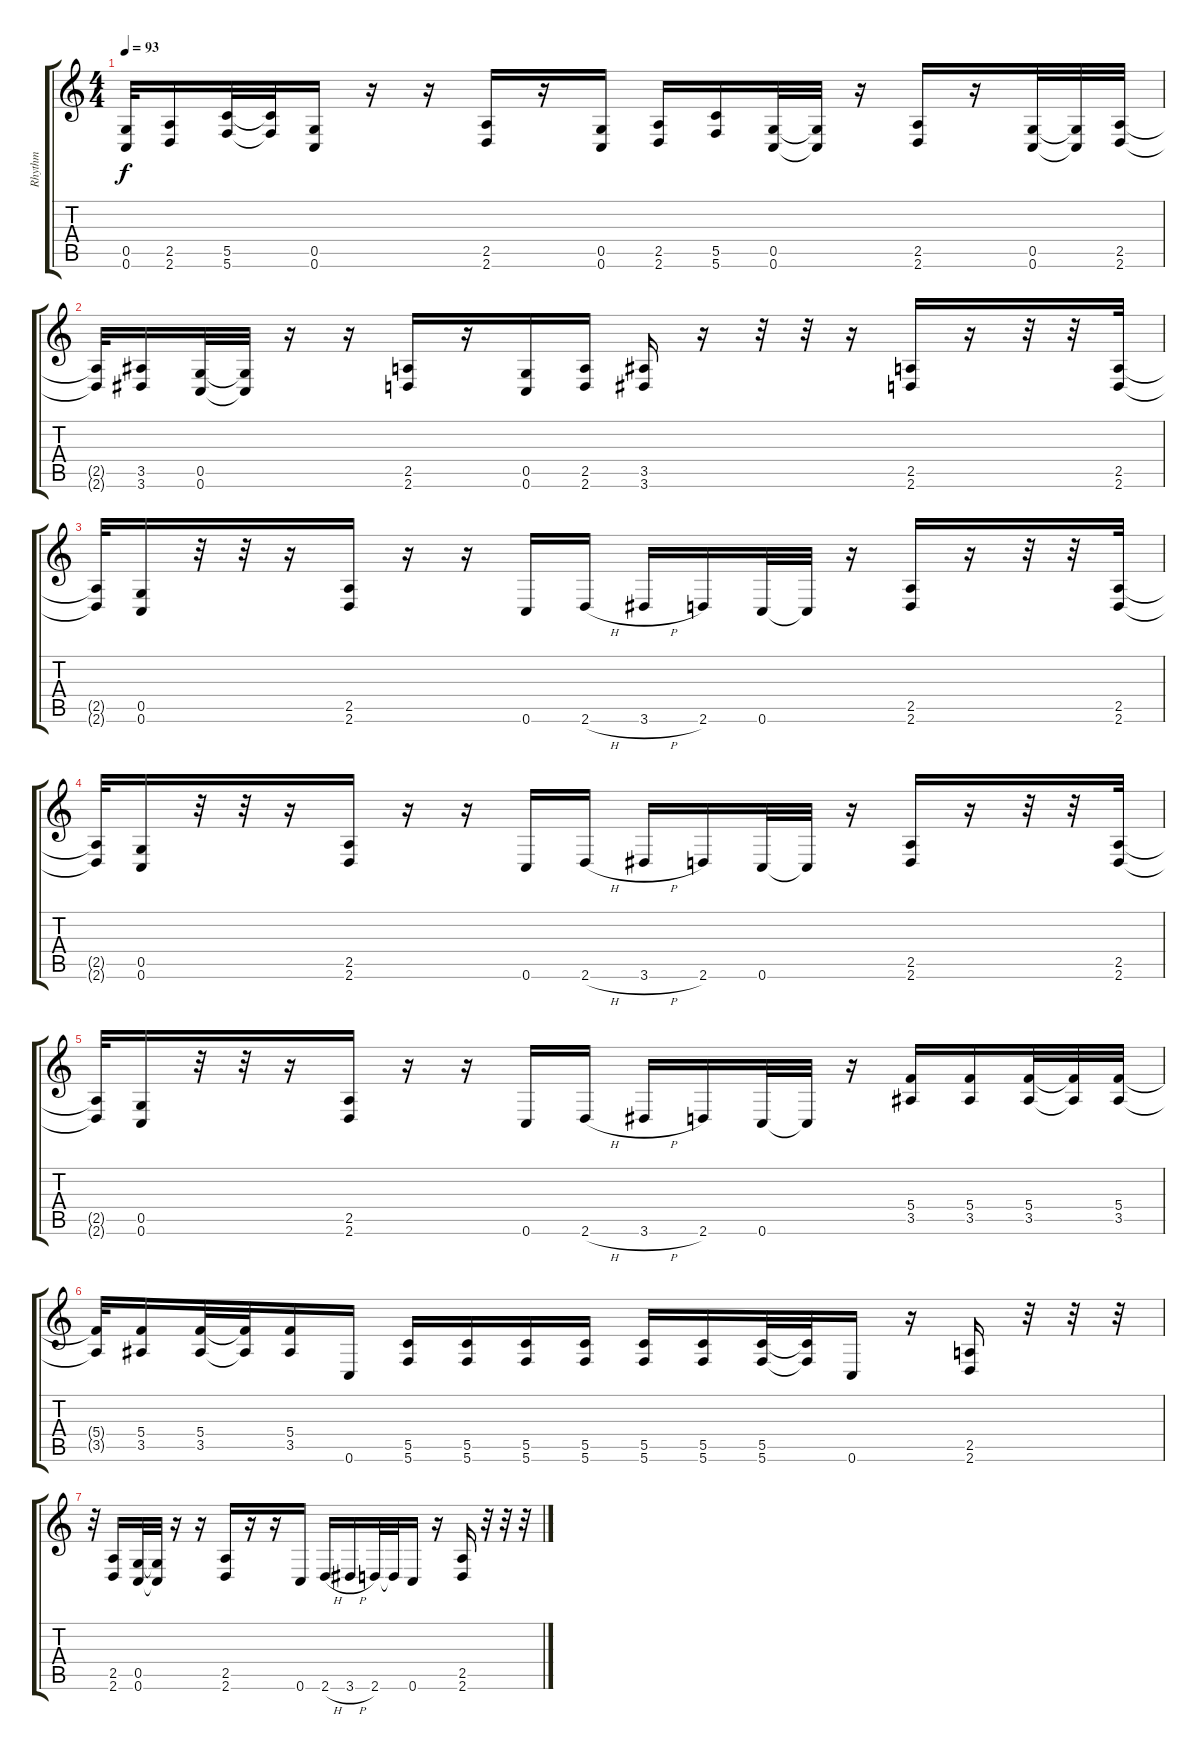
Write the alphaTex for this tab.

\track ("Rhythm" "Rhythm") {instrument distortionguitar}
\staff {score tabs}
\tuning (D4 A3 F3 C3 G2 C2) {hide}
\ts (4 4)
\tempo 93
\clef g2
\ks c
(0.5{t} 0.6{t}).32{dy f} (2.5 2.6).16 (5.5 5.6).32 (5.5{t} 5.6{t}).32 (0.5 0.6).16 r.16 r.16 (2.5 2.6).16 r.16 (0.5 0.6).16 (2.5 2.6).16 (5.5 5.6).16 (0.5 0.6).32 (0.5{t} 0.6{t}).32 r.16 (2.5 2.6).16 r.16 (0.5 0.6).32 (0.5{t} 0.6{t}).32 (2.5 2.6).32 |
(2.5{t} 2.6{t}).32 (3.5 3.6).16 (0.5 0.6).32 (0.5{t} 0.6{t}).32 r.16 r.16 (2.5 2.6).16 r.16 (0.5 0.6).16 (2.5 2.6).16 (3.5 3.6).16 r.16 r.32 r.32 r.16 (2.5 2.6).16 r.16 r.32 r.32 (2.5 2.6).32 |
(2.5{t} 2.6{t}).32 (0.5 0.6).16 r.32 r.32 r.16 (2.5 2.6).16 r.16 r.16 0.6.16 2.6{h}.16 3.6{h}.16 2.6.16 0.6.32 0.6{t}.32 r.16 (2.5 2.6).16 r.16 r.32 r.32 (2.5 2.6).32 |
(2.5{t} 2.6{t}).32 (0.5 0.6).16 r.32 r.32 r.16 (2.5 2.6).16 r.16 r.16 0.6.16 2.6{h}.16 3.6{h}.16 2.6.16 0.6.32 0.6{t}.32 r.16 (2.5 2.6).16 r.16 r.32 r.32 (2.5 2.6).32 |
(2.5{t} 2.6{t}).32 (0.5 0.6).16 r.32 r.32 r.16 (2.5 2.6).16 r.16 r.16 0.6.16 2.6{h}.16 3.6{h}.16 2.6.16 0.6.32 0.6{t}.32 r.16 (5.4 3.5).16 (5.4 3.5).16 (5.4 3.5).32 (5.4{t} 3.5{t}).32 (5.4 3.5).32 |
(5.4{t} 3.5{t}).32 (5.4 3.5).16 (5.4 3.5).32 (5.4{t} 3.5{t}).32 (5.4 3.5).16 0.6.16 (5.5 5.6).16 (5.5 5.6).16 (5.5 5.6).16 (5.5 5.6).16 (5.5 5.6).16 (5.5 5.6).16 (5.5 5.6).32 (5.5{t} 5.6{t}).32 0.6.16 r.16 (2.5 2.6).16 r.32 r.32 r.32 |
r.32 (2.5 2.6).16 (0.5 0.6).32 (0.5{t} 0.6{t}).32 r.16 r.16 (2.5 2.6).16 r.16 r.16 0.6.16 2.6{h}.16 3.6{h}.16 2.6.32 2.6{t}.32 0.6.16 r.16 (2.5 2.6).16 r.32 r.32 r.32
